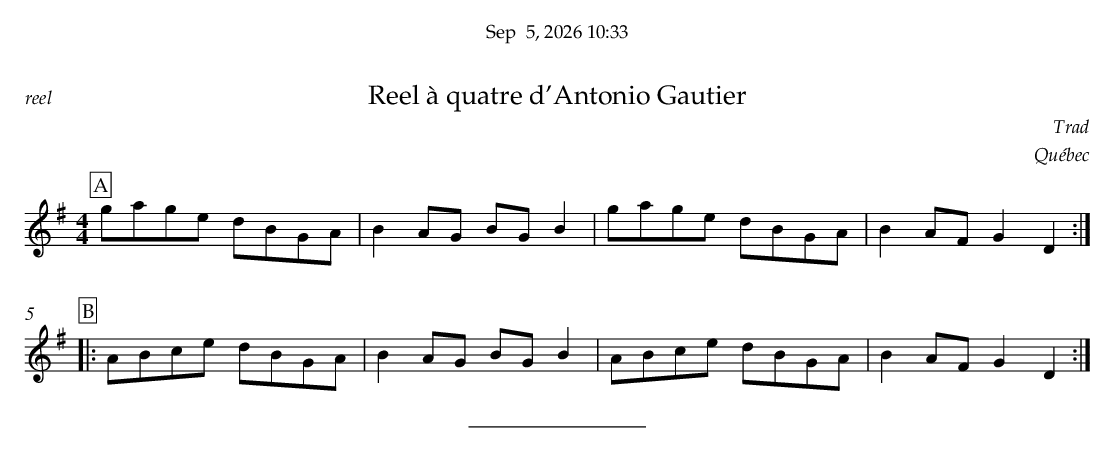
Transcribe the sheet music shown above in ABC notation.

X:1
T:Reel à quatre d'Antonio Gautier
C:Trad
O:Québec
M:4/4
L:1/8
K:Gmaj
P:A
gage dBGA | B2AG BG B2 | gage dBGA | B2AF G2D2 :|
%%vskip 0.5cm
P:B
|:ABce dBGA | B2AG BGB2 | ABce dBGA | B2AF G2D2 :|
